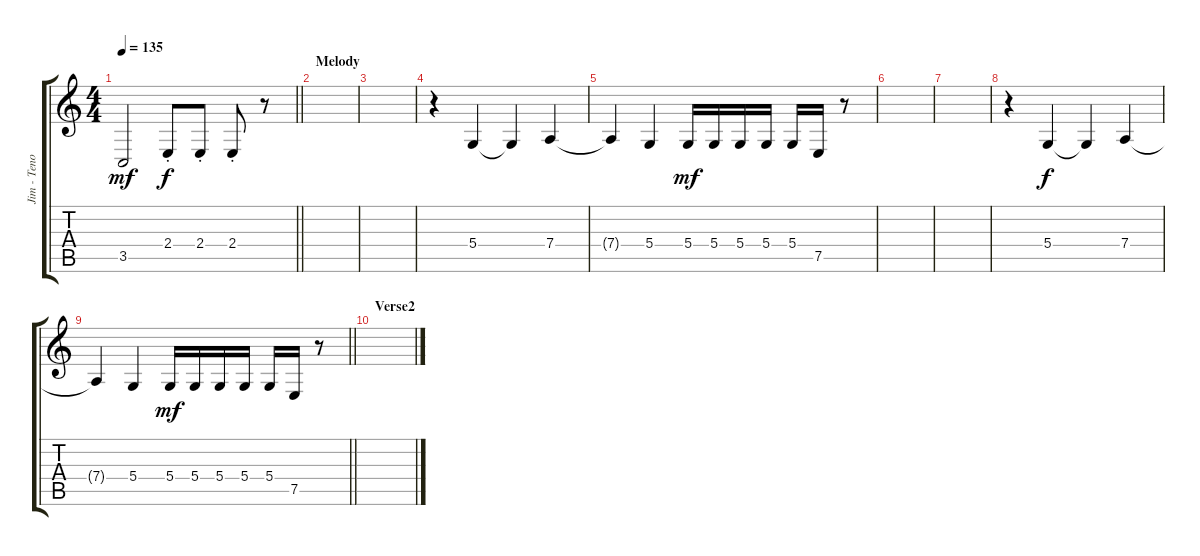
\track ("Jim - Tenor Sax" "Jim - Teno") {instrument tenorsax}
\staff {score tabs}
\tuning (E4 B3 G3 D3 A2 E2) {hide}
\ts (4 4)
\tempo 135
\clef g2
\barLineRight lightlight
\ks c
3.5.2{dy mf} 2.4{st}.8{dy f} 2.4{st}.8 2.4{st}.8 r.8 |
\section ("" "Melody")
|
|
r.4 5.4.4 5.4{t}.4 7.4.4 |
7.4{t}.4 5.4.4 5.4.16{dy mf} 5.4.16 5.4.16 5.4.16 5.4.16 7.5.16 r.8 |
|
|
r.4 5.4.4{dy f} 5.4{t}.4 7.4.4 |
\barLineRight lightlight
7.4{t}.4 5.4.4 5.4.16{dy mf} 5.4.16 5.4.16 5.4.16 5.4.16 7.5.16 r.8 |
\section ("" "Verse2")
